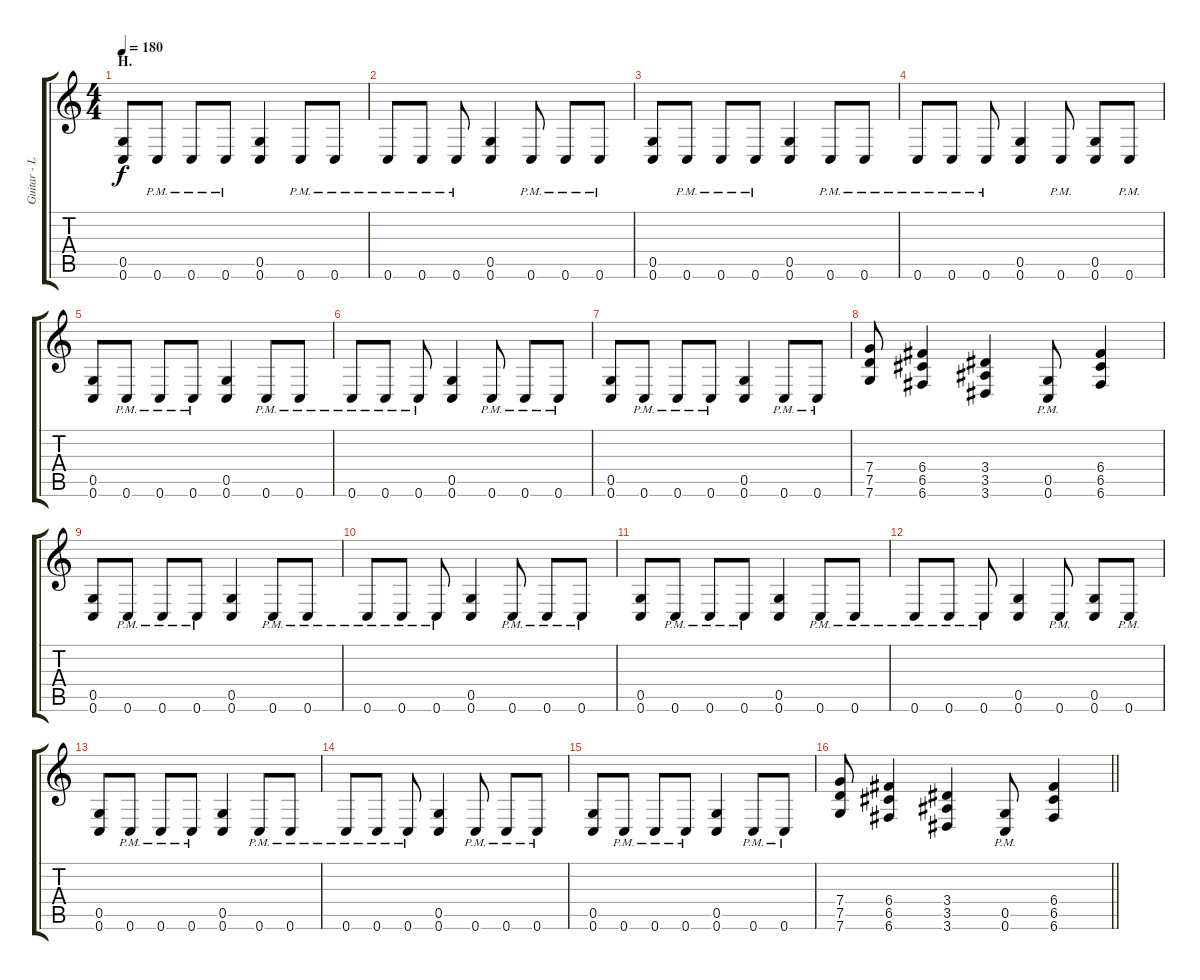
\track ("Guitar - Left" "Guitar - L") {instrument distortionguitar}
\staff {score tabs}
\tuning (D4 A3 F3 C3 G2 C2) {hide}
\ts (4 4)
\section ("" "H.")
\tempo 180
\clef g2
\ks c
(0.5 0.6).8{dy f} 0.6{pm}.8 0.6{pm}.8 0.6{pm}.8 (0.5 0.6).4 0.6{pm}.8 0.6{pm}.8 |
0.6{pm}.8 0.6{pm}.8 0.6{pm}.8 (0.5 0.6).4 0.6{pm}.8 0.6{pm}.8 0.6{pm}.8 |
(0.5 0.6).8 0.6{pm}.8 0.6{pm}.8 0.6{pm}.8 (0.5 0.6).4 0.6{pm}.8 0.6{pm}.8 |
0.6{pm}.8 0.6{pm}.8 0.6{pm}.8 (0.5 0.6).4 0.6{pm}.8 (0.5 0.6).8 0.6{pm}.8 |
(0.5 0.6).8 0.6{pm}.8 0.6{pm}.8 0.6{pm}.8 (0.5 0.6).4 0.6{pm}.8 0.6{pm}.8 |
0.6{pm}.8 0.6{pm}.8 0.6{pm}.8 (0.5 0.6).4 0.6{pm}.8 0.6{pm}.8 0.6{pm}.8 |
(0.5 0.6).8 0.6{pm}.8 0.6{pm}.8 0.6{pm}.8 (0.5 0.6).4 0.6{pm}.8 0.6{pm}.8 |
(7.4 7.5 7.6).8 (6.4 6.5 6.6).4 (3.4 3.5 3.6).4 (0.5{pm} 0.6{pm}).8 (6.4 6.5 6.6).4 |
(0.5 0.6).8 0.6{pm}.8 0.6{pm}.8 0.6{pm}.8 (0.5 0.6).4 0.6{pm}.8 0.6{pm}.8 |
0.6{pm}.8 0.6{pm}.8 0.6{pm}.8 (0.5 0.6).4 0.6{pm}.8 0.6{pm}.8 0.6{pm}.8 |
(0.5 0.6).8 0.6{pm}.8 0.6{pm}.8 0.6{pm}.8 (0.5 0.6).4 0.6{pm}.8 0.6{pm}.8 |
0.6{pm}.8 0.6{pm}.8 0.6{pm}.8 (0.5 0.6).4 0.6{pm}.8 (0.5 0.6).8 0.6{pm}.8 |
(0.5 0.6).8 0.6{pm}.8 0.6{pm}.8 0.6{pm}.8 (0.5 0.6).4 0.6{pm}.8 0.6{pm}.8 |
0.6{pm}.8 0.6{pm}.8 0.6{pm}.8 (0.5 0.6).4 0.6{pm}.8 0.6{pm}.8 0.6{pm}.8 |
(0.5 0.6).8 0.6{pm}.8 0.6{pm}.8 0.6{pm}.8 (0.5 0.6).4 0.6{pm}.8 0.6{pm}.8 |
\barLineRight lightlight
(7.4 7.5 7.6).8 (6.4 6.5 6.6).4 (3.4 3.5 3.6).4 (0.5{pm} 0.6{pm}).8 (6.4 6.5 6.6).4
